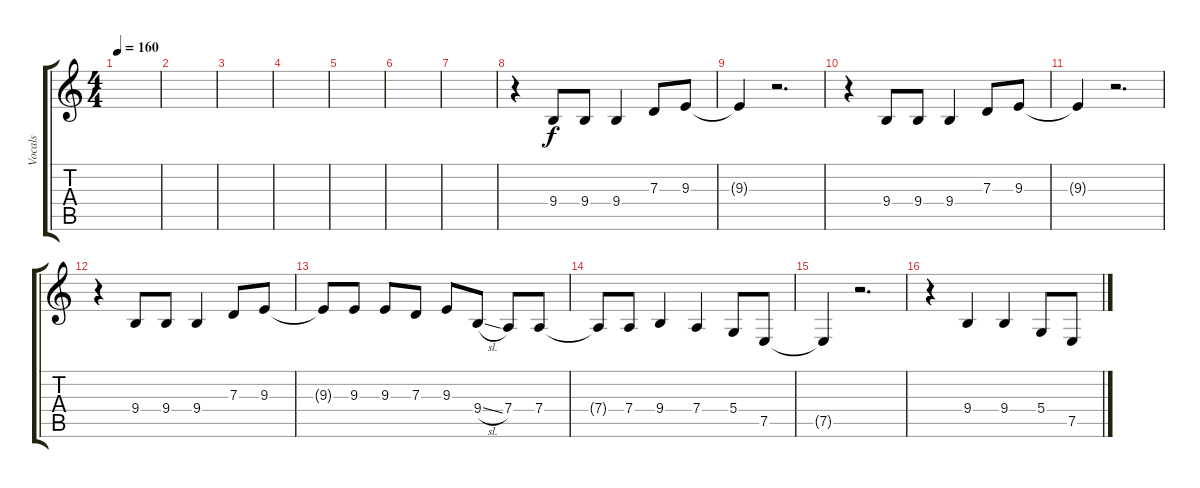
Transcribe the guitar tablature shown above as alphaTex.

\track ("Vocals" "Vocals") {instrument trombone}
\staff {score tabs}
\tuning (E4 B3 G3 D3 A2 E2) {hide}
\ts (4 4)
\tempo 160
\clef g2
\ks c
|
|
|
|
|
|
|
r.4 9.4.8 9.4.8 9.4.4 7.3.8 9.3.8 |
9.3{t}.4 r.2{d} |
r.4 9.4.8 9.4.8 9.4.4 7.3.8 9.3.8 |
9.3{t}.4 r.2{d} |
r.4 9.4.8 9.4.8 9.4.4 7.3.8 9.3.8 |
9.3{t}.8 9.3.8 9.3.8 7.3.8 9.3.8 9.4{sl}.8 7.4.8 7.4.8 |
7.4{t}.8 7.4.8 9.4.4 7.4.4 5.4.8 7.5.8 |
7.5{t}.4 r.2{d} |
r.4 9.4.4 9.4.4 5.4.8 7.5.8
